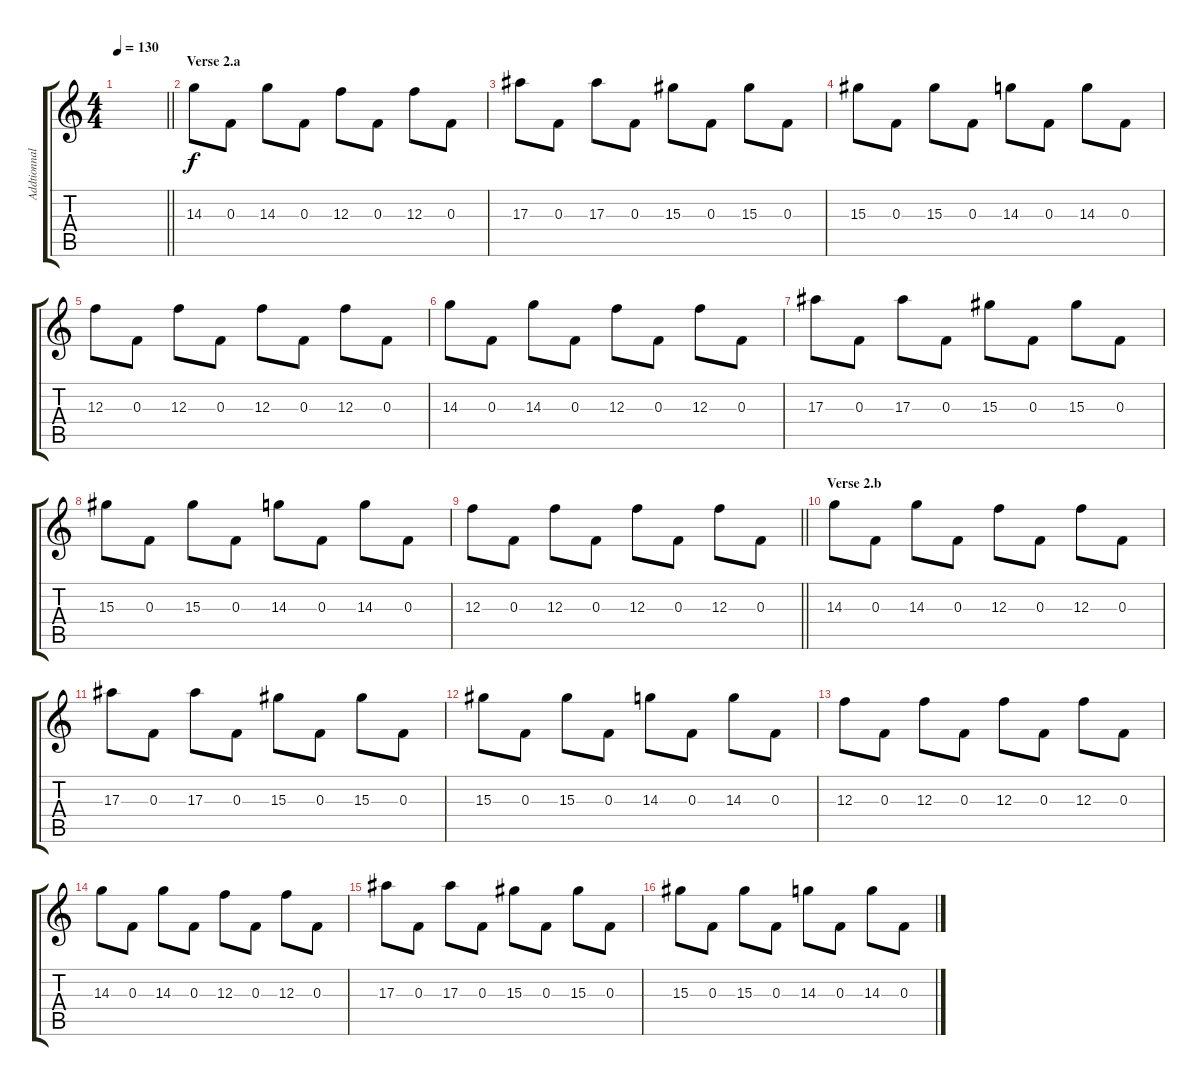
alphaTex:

\track ("Addtionnal Guitar" "Addtionnal") {instrument overdrivenguitar}
\staff {score tabs}
\tuning (D4 A3 F3 C3 G2 C2) {hide}
\ts (4 4)
\tempo 130
\clef g2
\barLineRight lightlight
\ks c
|
\section ("" "Verse 2.a")
14.3.8{volume 11} 0.3.8 14.3.8 0.3.8 12.3.8 0.3.8 12.3.8 0.3.8 |
17.3.8 0.3.8 17.3.8 0.3.8 15.3.8 0.3.8 15.3.8 0.3.8 |
15.3.8 0.3.8 15.3.8 0.3.8 14.3.8 0.3.8 14.3.8 0.3.8 |
12.3.8 0.3.8 12.3.8 0.3.8 12.3.8 0.3.8 12.3.8 0.3.8 |
14.3.8{volume 11} 0.3.8 14.3.8 0.3.8 12.3.8 0.3.8 12.3.8 0.3.8 |
17.3.8 0.3.8 17.3.8 0.3.8 15.3.8 0.3.8 15.3.8 0.3.8 |
15.3.8 0.3.8 15.3.8 0.3.8 14.3.8 0.3.8 14.3.8 0.3.8 |
\barLineRight lightlight
12.3.8 0.3.8 12.3.8 0.3.8 12.3.8 0.3.8 12.3.8 0.3.8 |
\section ("" "Verse 2.b")
14.3.8{volume 11} 0.3.8 14.3.8 0.3.8 12.3.8 0.3.8 12.3.8 0.3.8 |
17.3.8 0.3.8 17.3.8 0.3.8 15.3.8 0.3.8 15.3.8 0.3.8 |
15.3.8 0.3.8 15.3.8 0.3.8 14.3.8 0.3.8 14.3.8 0.3.8 |
12.3.8 0.3.8 12.3.8 0.3.8 12.3.8 0.3.8 12.3.8 0.3.8 |
14.3.8 0.3.8 14.3.8 0.3.8 12.3.8 0.3.8 12.3.8 0.3.8 |
17.3.8 0.3.8 17.3.8 0.3.8 15.3.8 0.3.8 15.3.8 0.3.8 |
15.3.8 0.3.8 15.3.8 0.3.8 14.3.8 0.3.8 14.3.8 0.3.8
